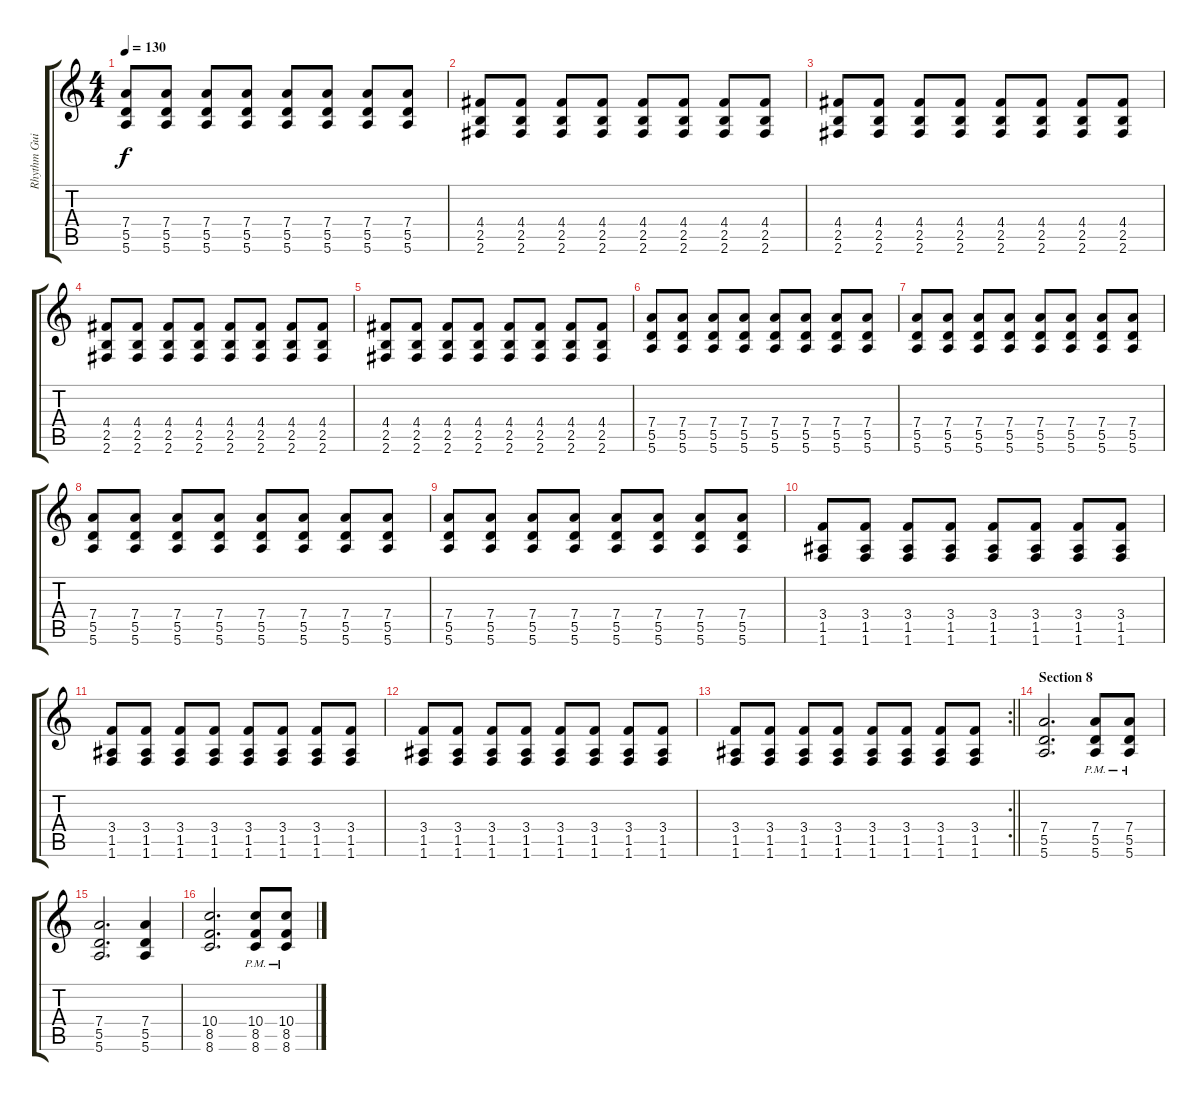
\track ("Rhythm Guitar" "Rhythm Gui") {instrument distortionguitar}
\staff {score tabs}
\tuning (E4 B3 G3 D3 A2 E2) {hide}
\ts (4 4)
\tempo 130
\clef g2
\ks c
(7.4 5.5 5.6).8{dy f} (7.4 5.5 5.6).8 (7.4 5.5 5.6).8 (7.4 5.5 5.6).8 (7.4 5.5 5.6).8 (7.4 5.5 5.6).8 (7.4 5.5 5.6).8 (7.4 5.5 5.6).8 |
(4.4 2.5 2.6).8 (4.4 2.5 2.6).8 (4.4 2.5 2.6).8 (4.4 2.5 2.6).8 (4.4 2.5 2.6).8 (4.4 2.5 2.6).8 (4.4 2.5 2.6).8 (4.4 2.5 2.6).8 |
(4.4 2.5 2.6).8 (4.4 2.5 2.6).8 (4.4 2.5 2.6).8 (4.4 2.5 2.6).8 (4.4 2.5 2.6).8 (4.4 2.5 2.6).8 (4.4 2.5 2.6).8 (4.4 2.5 2.6).8 |
(4.4 2.5 2.6).8 (4.4 2.5 2.6).8 (4.4 2.5 2.6).8 (4.4 2.5 2.6).8 (4.4 2.5 2.6).8 (4.4 2.5 2.6).8 (4.4 2.5 2.6).8 (4.4 2.5 2.6).8 |
(4.4 2.5 2.6).8 (4.4 2.5 2.6).8 (4.4 2.5 2.6).8 (4.4 2.5 2.6).8 (4.4 2.5 2.6).8 (4.4 2.5 2.6).8 (4.4 2.5 2.6).8 (4.4 2.5 2.6).8 |
(7.4 5.5 5.6).8 (7.4 5.5 5.6).8 (7.4 5.5 5.6).8 (7.4 5.5 5.6).8 (7.4 5.5 5.6).8 (7.4 5.5 5.6).8 (7.4 5.5 5.6).8 (7.4 5.5 5.6).8 |
(7.4 5.5 5.6).8 (7.4 5.5 5.6).8 (7.4 5.5 5.6).8 (7.4 5.5 5.6).8 (7.4 5.5 5.6).8 (7.4 5.5 5.6).8 (7.4 5.5 5.6).8 (7.4 5.5 5.6).8 |
(7.4 5.5 5.6).8 (7.4 5.5 5.6).8 (7.4 5.5 5.6).8 (7.4 5.5 5.6).8 (7.4 5.5 5.6).8 (7.4 5.5 5.6).8 (7.4 5.5 5.6).8 (7.4 5.5 5.6).8 |
(7.4 5.5 5.6).8 (7.4 5.5 5.6).8 (7.4 5.5 5.6).8 (7.4 5.5 5.6).8 (7.4 5.5 5.6).8 (7.4 5.5 5.6).8 (7.4 5.5 5.6).8 (7.4 5.5 5.6).8 |
(3.4 1.5 1.6).8 (3.4 1.5 1.6).8 (3.4 1.5 1.6).8 (3.4 1.5 1.6).8 (3.4 1.5 1.6).8 (3.4 1.5 1.6).8 (3.4 1.5 1.6).8 (3.4 1.5 1.6).8 |
(3.4 1.5 1.6).8 (3.4 1.5 1.6).8 (3.4 1.5 1.6).8 (3.4 1.5 1.6).8 (3.4 1.5 1.6).8 (3.4 1.5 1.6).8 (3.4 1.5 1.6).8 (3.4 1.5 1.6).8 |
(3.4 1.5 1.6).8 (3.4 1.5 1.6).8 (3.4 1.5 1.6).8 (3.4 1.5 1.6).8 (3.4 1.5 1.6).8 (3.4 1.5 1.6).8 (3.4 1.5 1.6).8 (3.4 1.5 1.6).8 |
\rc 2
\barLineRight lightlight
(3.4 1.5 1.6).8 (3.4 1.5 1.6).8 (3.4 1.5 1.6).8 (3.4 1.5 1.6).8 (3.4 1.5 1.6).8 (3.4 1.5 1.6).8 (3.4 1.5 1.6).8 (3.4 1.5 1.6).8 |
\section ("" "Section 8")
(7.4 5.5 5.6).2{d} (7.4{pm} 5.5{pm} 5.6{pm}).8 (7.4{pm} 5.5{pm} 5.6{pm}).8 |
(7.4 5.5 5.6).2{d} (7.4 5.5 5.6).4 |
(10.4 8.5 8.6).2{d} (10.4{pm} 8.5{pm} 8.6{pm}).8 (10.4{pm} 8.5{pm} 8.6{pm}).8
